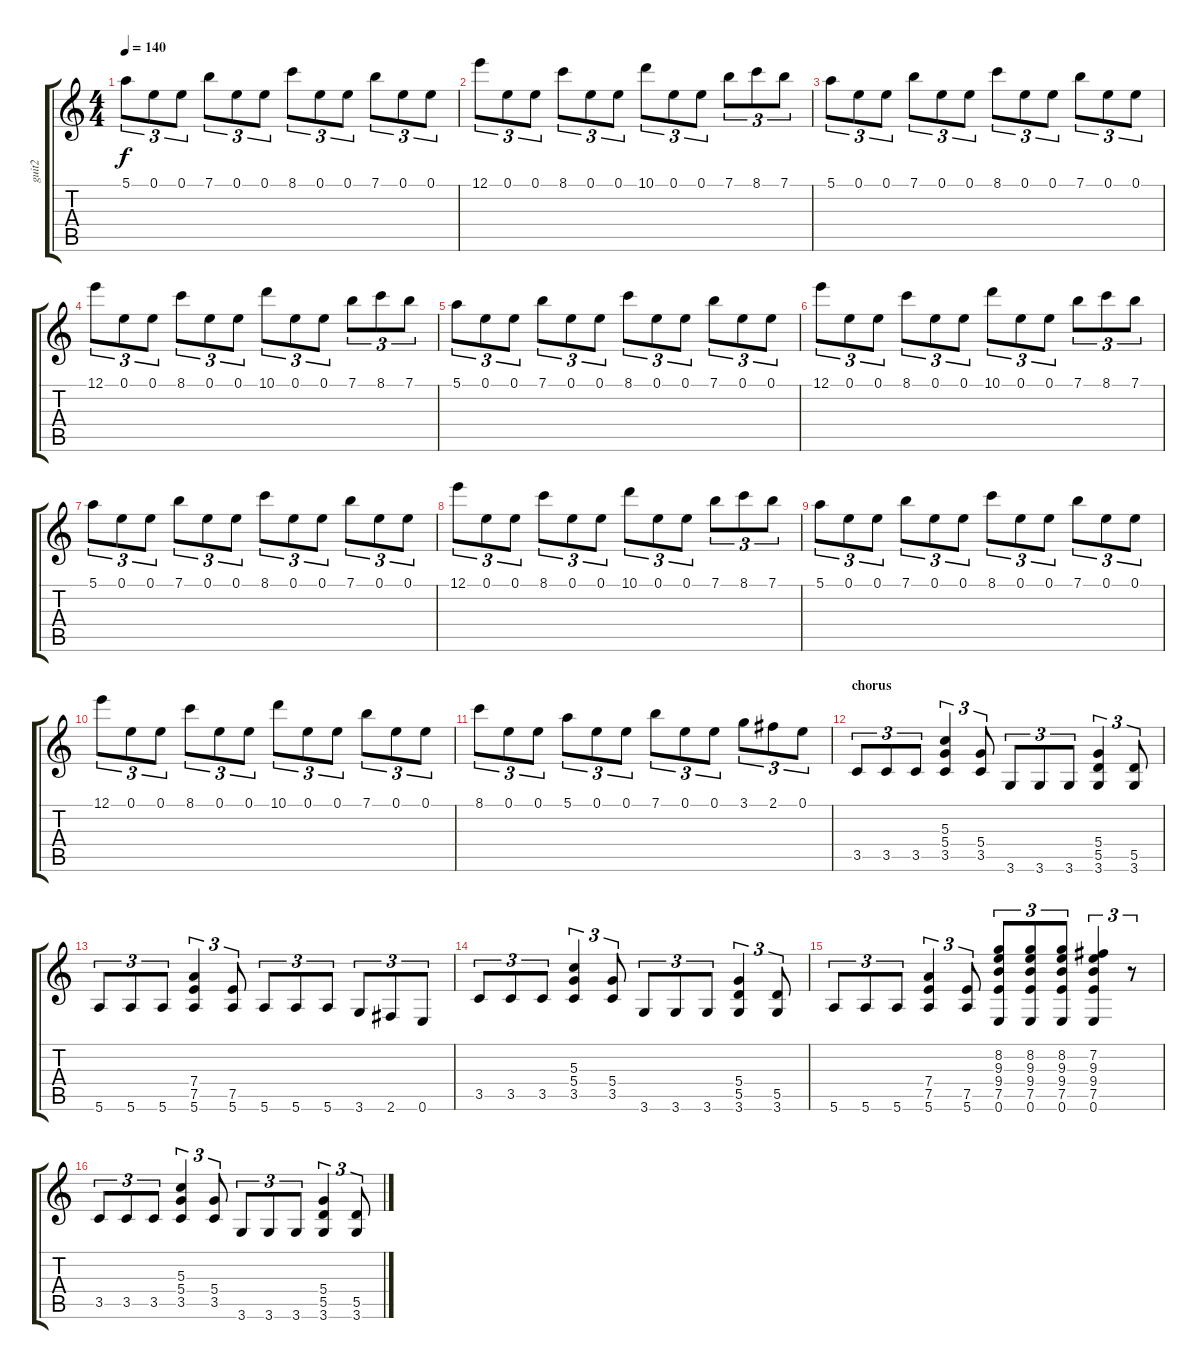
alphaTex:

\track ("guit2" "guit2") {instrument distortionguitar}
\staff {score tabs}
\tuning (E4 B3 G3 D3 A2 E2) {hide}
\ts (4 4)
\tempo 140
\clef g2
\ks c
5.1.8{tu (3 2) dy f} 0.1.8{tu (3 2)} 0.1.8{tu (3 2)} 7.1.8{tu (3 2)} 0.1.8{tu (3 2)} 0.1.8{tu (3 2)} 8.1.8{tu (3 2)} 0.1.8{tu (3 2)} 0.1.8{tu (3 2)} 7.1.8{tu (3 2)} 0.1.8{tu (3 2)} 0.1.8{tu (3 2)} |
12.1.8{tu (3 2)} 0.1.8{tu (3 2)} 0.1.8{tu (3 2)} 8.1.8{tu (3 2)} 0.1.8{tu (3 2)} 0.1.8{tu (3 2)} 10.1.8{tu (3 2)} 0.1.8{tu (3 2)} 0.1.8{tu (3 2)} 7.1.8{tu (3 2)} 8.1.8{tu (3 2)} 7.1.8{tu (3 2)} |
5.1.8{tu (3 2)} 0.1.8{tu (3 2)} 0.1.8{tu (3 2)} 7.1.8{tu (3 2)} 0.1.8{tu (3 2)} 0.1.8{tu (3 2)} 8.1.8{tu (3 2)} 0.1.8{tu (3 2)} 0.1.8{tu (3 2)} 7.1.8{tu (3 2)} 0.1.8{tu (3 2)} 0.1.8{tu (3 2)} |
12.1.8{tu (3 2)} 0.1.8{tu (3 2)} 0.1.8{tu (3 2)} 8.1.8{tu (3 2)} 0.1.8{tu (3 2)} 0.1.8{tu (3 2)} 10.1.8{tu (3 2)} 0.1.8{tu (3 2)} 0.1.8{tu (3 2)} 7.1.8{tu (3 2)} 8.1.8{tu (3 2)} 7.1.8{tu (3 2)} |
5.1.8{tu (3 2)} 0.1.8{tu (3 2)} 0.1.8{tu (3 2)} 7.1.8{tu (3 2)} 0.1.8{tu (3 2)} 0.1.8{tu (3 2)} 8.1.8{tu (3 2)} 0.1.8{tu (3 2)} 0.1.8{tu (3 2)} 7.1.8{tu (3 2)} 0.1.8{tu (3 2)} 0.1.8{tu (3 2)} |
12.1.8{tu (3 2)} 0.1.8{tu (3 2)} 0.1.8{tu (3 2)} 8.1.8{tu (3 2)} 0.1.8{tu (3 2)} 0.1.8{tu (3 2)} 10.1.8{tu (3 2)} 0.1.8{tu (3 2)} 0.1.8{tu (3 2)} 7.1.8{tu (3 2)} 8.1.8{tu (3 2)} 7.1.8{tu (3 2)} |
5.1.8{tu (3 2)} 0.1.8{tu (3 2)} 0.1.8{tu (3 2)} 7.1.8{tu (3 2)} 0.1.8{tu (3 2)} 0.1.8{tu (3 2)} 8.1.8{tu (3 2)} 0.1.8{tu (3 2)} 0.1.8{tu (3 2)} 7.1.8{tu (3 2)} 0.1.8{tu (3 2)} 0.1.8{tu (3 2)} |
12.1.8{tu (3 2)} 0.1.8{tu (3 2)} 0.1.8{tu (3 2)} 8.1.8{tu (3 2)} 0.1.8{tu (3 2)} 0.1.8{tu (3 2)} 10.1.8{tu (3 2)} 0.1.8{tu (3 2)} 0.1.8{tu (3 2)} 7.1.8{tu (3 2)} 8.1.8{tu (3 2)} 7.1.8{tu (3 2)} |
5.1.8{tu (3 2)} 0.1.8{tu (3 2)} 0.1.8{tu (3 2)} 7.1.8{tu (3 2)} 0.1.8{tu (3 2)} 0.1.8{tu (3 2)} 8.1.8{tu (3 2)} 0.1.8{tu (3 2)} 0.1.8{tu (3 2)} 7.1.8{tu (3 2)} 0.1.8{tu (3 2)} 0.1.8{tu (3 2)} |
12.1.8{tu (3 2)} 0.1.8{tu (3 2)} 0.1.8{tu (3 2)} 8.1.8{tu (3 2)} 0.1.8{tu (3 2)} 0.1.8{tu (3 2)} 10.1.8{tu (3 2)} 0.1.8{tu (3 2)} 0.1.8{tu (3 2)} 7.1.8{tu (3 2)} 0.1.8{tu (3 2)} 0.1.8{tu (3 2)} |
8.1.8{tu (3 2)} 0.1.8{tu (3 2)} 0.1.8{tu (3 2)} 5.1.8{tu (3 2)} 0.1.8{tu (3 2)} 0.1.8{tu (3 2)} 7.1.8{tu (3 2)} 0.1.8{tu (3 2)} 0.1.8{tu (3 2)} 3.1.8{tu (3 2)} 2.1.8{tu (3 2)} 0.1.8{tu (3 2)} |
\section ("" "chorus")
3.5.8{tu (3 2)} 3.5.8{tu (3 2)} 3.5.8{tu (3 2)} (5.3 5.4 3.5).4{tu (3 2)} (5.4 3.5).8{tu (3 2)} 3.6.8{tu (3 2)} 3.6.8{tu (3 2)} 3.6.8{tu (3 2)} (5.4 5.5 3.6).4{tu (3 2)} (5.5 3.6).8{tu (3 2)} |
5.6.8{tu (3 2)} 5.6.8{tu (3 2)} 5.6.8{tu (3 2)} (7.4 7.5 5.6).4{tu (3 2)} (7.5 5.6).8{tu (3 2)} 5.6.8{tu (3 2)} 5.6.8{tu (3 2)} 5.6.8{tu (3 2)} 3.6.8{tu (3 2)} 2.6.8{tu (3 2)} 0.6.8{tu (3 2)} |
3.5.8{tu (3 2)} 3.5.8{tu (3 2)} 3.5.8{tu (3 2)} (5.3 5.4 3.5).4{tu (3 2)} (5.4 3.5).8{tu (3 2)} 3.6.8{tu (3 2)} 3.6.8{tu (3 2)} 3.6.8{tu (3 2)} (5.4 5.5 3.6).4{tu (3 2)} (5.5 3.6).8{tu (3 2)} |
5.6.8{tu (3 2)} 5.6.8{tu (3 2)} 5.6.8{tu (3 2)} (7.4 7.5 5.6).4{tu (3 2)} (7.5 5.6).8{tu (3 2)} (8.2 9.3 9.4 7.5 0.6).8{tu (3 2)} (8.2 9.3 9.4 7.5 0.6).8{tu (3 2)} (8.2 9.3 9.4 7.5 0.6).8{tu (3 2)} (7.2 9.3 9.4 7.5 0.6).4{tu (3 2)} r.8{tu (3 2)} |
3.5.8{tu (3 2)} 3.5.8{tu (3 2)} 3.5.8{tu (3 2)} (5.3 5.4 3.5).4{tu (3 2)} (5.4 3.5).8{tu (3 2)} 3.6.8{tu (3 2)} 3.6.8{tu (3 2)} 3.6.8{tu (3 2)} (5.4 5.5 3.6).4{tu (3 2)} (5.5 3.6).8{tu (3 2)}
